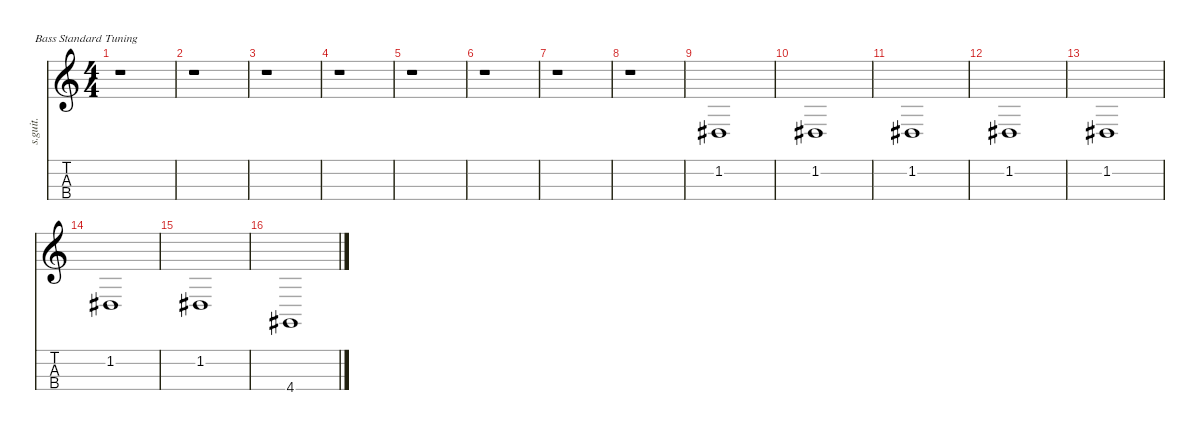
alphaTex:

\defaultSystemsLayout 4
\hideDynamics
\bracketExtendMode nobrackets
\track ("Bass" "s.guit.") {instrument fretlessbass}
\staff {score tabs}
\tuning (G2 D2 A1 E1)
\ts (4 4)
\beaming (8 2 2 2 2)
\tempo (100 hide)
\clef g2
\ks c
r.1{dy f instrument fretlessbass} |
r.1 |
r.1 |
r.1 |
r.1 |
r.1 |
r.1 |
r.1 |
1.2{acc #}.1 |
1.2{acc #}.1 |
1.2{acc #}.1 |
1.2{acc #}.1 |
1.2{acc #}.1 |
1.2{acc #}.1 |
1.2{acc #}.1 |
4.4{acc #}.1
